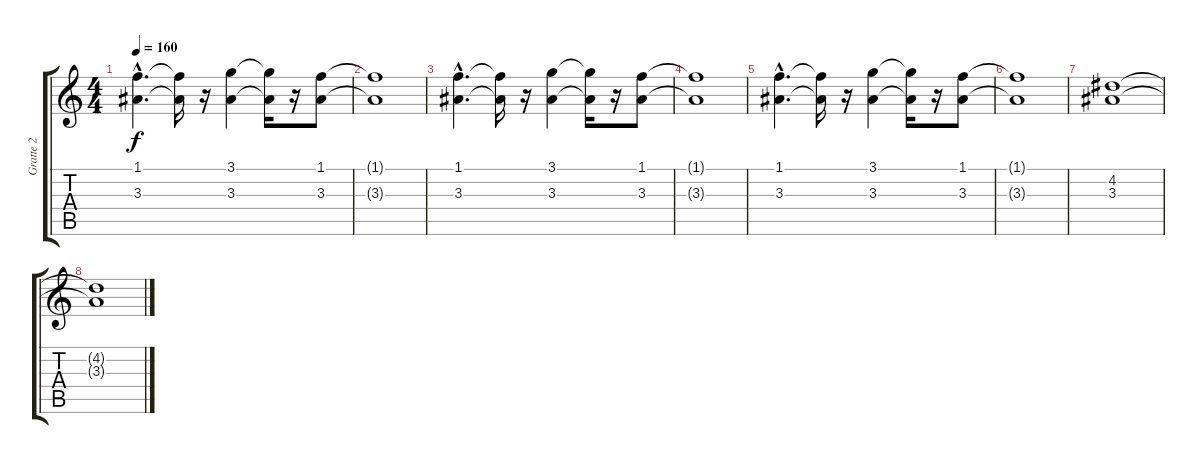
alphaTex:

\track ("Gratte 2" "Gratte 2") {instrument overdrivenguitar}
\staff {score tabs}
\tuning (E4 B3 G3 D3 A2 E2) {hide}
\ts (4 4)
\tempo 160
\clef g2
\ks c
(1.1{hac} 3.3{hac}).4{d dy f instrument overdrivenguitar} (1.1{t} 3.3{t}).16 r.16 (3.1 3.3).4 (3.1{t} 3.3{t}).16 r.16 (1.1 3.3).8 |
(1.1{t} 3.3{t}).1 |
(1.1{hac} 3.3{hac}).4{d} (1.1{t} 3.3{t}).16 r.16 (3.1 3.3).4 (3.1{t} 3.3{t}).16 r.16 (1.1 3.3).8 |
(1.1{t} 3.3{t}).1 |
(1.1{hac} 3.3{hac}).4{d} (1.1{t} 3.3{t}).16 r.16 (3.1 3.3).4 (3.1{t} 3.3{t}).16 r.16 (1.1 3.3).8 |
(1.1{t} 3.3{t}).1 |
(4.2 3.3).1 |
(4.2{t} 3.3{t}).1
